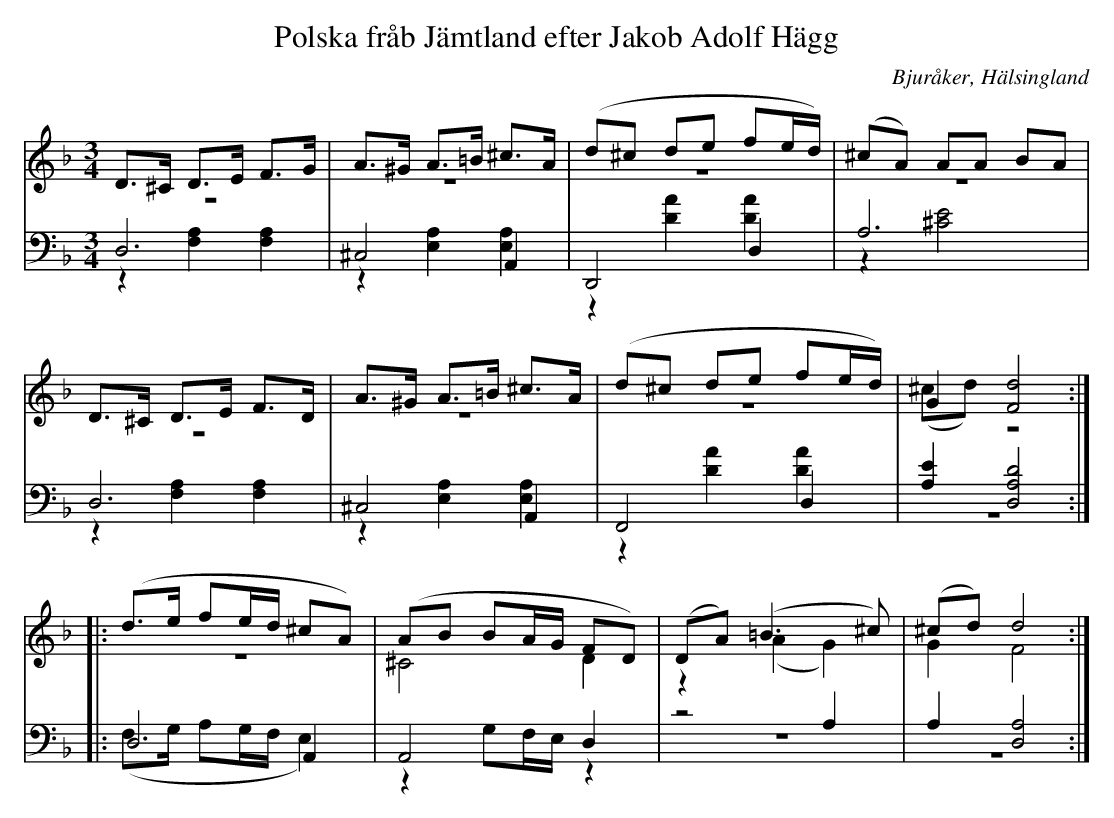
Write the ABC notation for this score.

X:1
T: Polska fråb Jämtland efter Jakob Adolf Hägg
O: Bjuråker, Hälsingland
M: 3/4
L: 1/8
K: Dm
V:1
V:2 merge
V:3
V:4 merge
V:1
D>^C D>E F>G|A>^G A>=B ^c>A|(d^c de fe/d/)|(^cA) AA BA|
D>^C D>E F>D|A>^G A>=B ^c>A|(d^c de fe/d/)|G2 [F4d4]:|
|:(d>e fe/d/ ^cA)|(AB BA/G/ FD)|(DA) (=B3 ^c)|(^cd) d4:|
V:2
z6|z6|z6|z6|
z6|z6|z6|(^cd) z4:|
|:z6|^C4 D2|z2 (A2 G2)|G2 F4:|
V:3 clef=bass
D,6|^C,4 A,,2|D,,4 D,2|A,6|
D,6|^C,4 A,,2|F,,4 D,2|[A,2E2] [D,4A,4D4]:|
|:D,4 A,,2|A,,4 D,2|z4 A,2|A,2 [D,4A,4]:|
V:4 clef=bass
z2 [F,2A,2] [F,2A,2]|z2 [E,2A,2] [E,2A,2]|z2 [A2D2] [A2D2]|z2 [^C4E4]|
z2 [F,2A,2] [F,2A,2]|z2 [E,2A,2] [E,2A,2]|z2 [A2D2] [A2D2]|z6:|
|:(F,>G, A,G,/F,/ E,2)|z2 G,F,/E,/ z2|z6|z6:|
